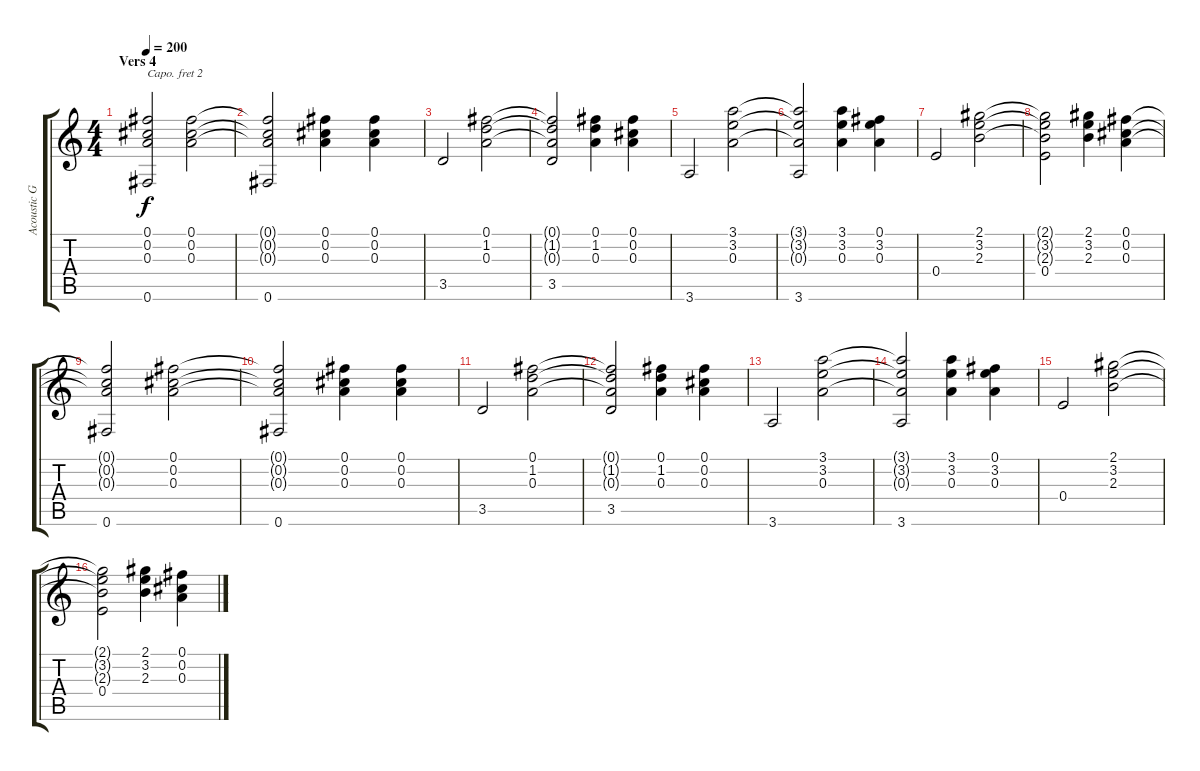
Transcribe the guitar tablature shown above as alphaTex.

\track ("Acoustic Guitar" "Acoustic G") {instrument acousticguitarsteel}
\staff {score tabs}
\capo 2
\tuning (E4 B3 G3 D3 A2 E2) {hide}
\ts (4 4)
\section ("" "Vers 4")
\tempo 200
\clef g2
\ks c
(0.1{t} 0.2{t} 0.3{t} 0.6).2{dy f} (0.1 0.2 0.3).2 |
(0.1{t} 0.2{t} 0.3{t} 0.6).2 (0.1 0.2 0.3).4 (0.1 0.2 0.3).4 |
3.5.2 (0.1 1.2 0.3).2 |
(0.1{t} 1.2{t} 0.3{t} 3.5).2 (0.1 1.2 0.3).4 (0.1 0.2 0.3).4 |
3.6.2 (3.1 3.2 0.3).2 |
(3.1{t} 3.2{t} 0.3{t} 3.6).2 (3.1 3.2 0.3).4 (0.1 3.2 0.3).4 |
0.4.2 (2.1 3.2 2.3).2 |
(2.1{t} 3.2{t} 2.3{t} 0.4).2 (2.1 3.2 2.3).4 (0.1 0.2 0.3).4 |
(0.1{t} 0.2{t} 0.3{t} 0.6).2 (0.1 0.2 0.3).2 |
(0.1{t} 0.2{t} 0.3{t} 0.6).2 (0.1 0.2 0.3).4 (0.1 0.2 0.3).4 |
3.5.2 (0.1 1.2 0.3).2 |
(0.1{t} 1.2{t} 0.3{t} 3.5).2 (0.1 1.2 0.3).4 (0.1 0.2 0.3).4 |
3.6.2 (3.1 3.2 0.3).2 |
(3.1{t} 3.2{t} 0.3{t} 3.6).2 (3.1 3.2 0.3).4 (0.1 3.2 0.3).4 |
0.4.2 (2.1 3.2 2.3).2 |
(2.1{t} 3.2{t} 2.3{t} 0.4).2 (2.1 3.2 2.3).4 (0.1 0.2 0.3).4
